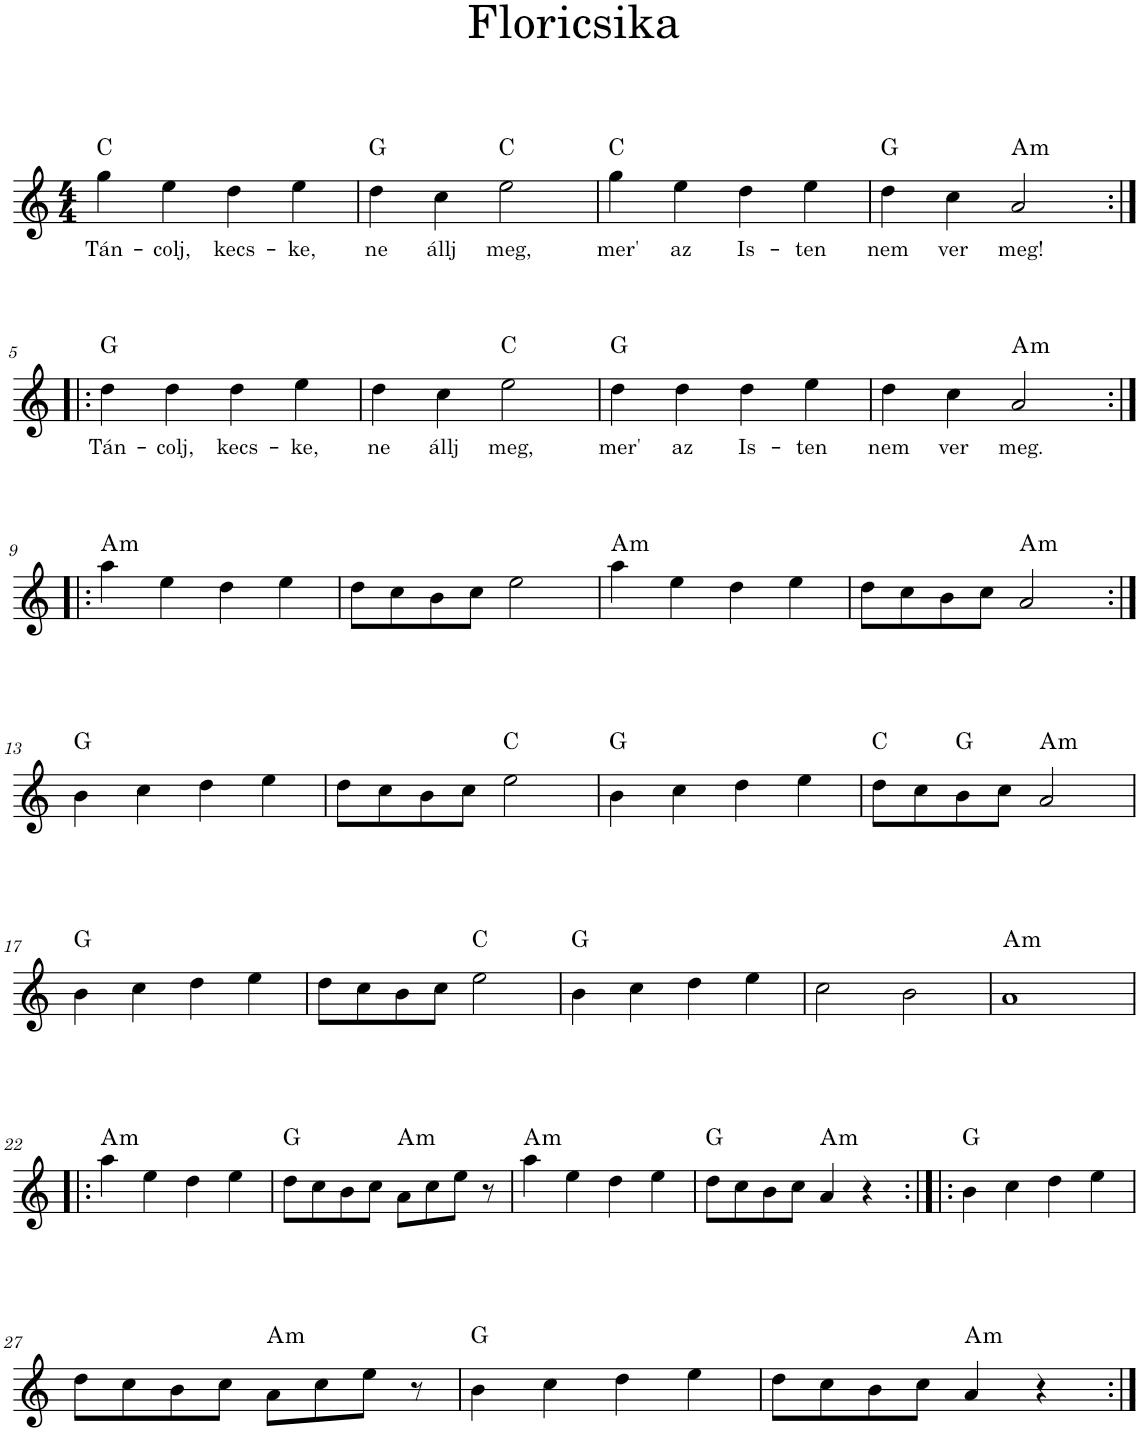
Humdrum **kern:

**kern	**text	**harte
*part1	*part1	*part1
*staff1	*staff1	*
*I"Piano	*	*
*I'Pno.	*	*
*clefG2	*	*
*k[]	*	*
*M4/4	*	*
=1	=1	=1
!	!LO:LY:b	!
4gg\	Tán-	C:maj
!	!LO:LY:b	!
4ee\	-colj,	.
!	!LO:LY:b	!
4dd\	kecs-	.
!	!LO:LY:b	!
4ee\	-ke,	.
=2	=2	=2
!	!LO:LY:b	!
4dd\	ne	G:maj
!	!LO:LY:b	!
4cc\	állj	.
!	!LO:LY:b	!
2ee\	meg,	C:maj
=3	=3	=3
!	!LO:LY:b	!
4gg\	mer'	C:maj
!	!LO:LY:b	!
4ee\	az	.
!	!LO:LY:b	!
4dd\	Is-	.
!	!LO:LY:b	!
4ee\	-ten	.
=4	=4	=4
!	!LO:LY:b	!
4dd\	nem	G:maj
!	!LO:LY:b	!
4cc\	ver	.
!	!LO:LY:b	!LO:H:kt=m
2a/	meg!	A:min
!!LO:LB:g=z
=5:|!|:	=5:|!|:	=5:|!|:
!	!LO:LY:b	!
4dd\	Tán-	G:maj
!	!LO:LY:b	!
4dd\	-colj,	.
!	!LO:LY:b	!
4dd\	kecs-	.
!	!LO:LY:b	!
4ee\	-ke,	.
=6	=6	=6
!	!LO:LY:b	!
4dd\	ne	.
!	!LO:LY:b	!
4cc\	állj	.
!	!LO:LY:b	!
2ee\	meg,	C:maj
=7	=7	=7
!	!LO:LY:b	!
4dd\	mer'	G:maj
!	!LO:LY:b	!
4dd\	az	.
!	!LO:LY:b	!
4dd\	Is-	.
!	!LO:LY:b	!
4ee\	-ten	.
=8	=8	=8
!	!LO:LY:b	!
4dd\	nem	.
!	!LO:LY:b	!
4cc\	ver	.
!	!LO:LY:b	!LO:H:kt=m
2a/	meg.	A:min
!!LO:LB:g=z
=9:|!|:	=9:|!|:	=9:|!|:
!	!	!LO:H:kt=m
4aa\	.	A:min
4ee\	.	.
4dd\	.	.
4ee\	.	.
=10	=10	=10
8dd\L	.	.
8cc\	.	.
8b\	.	.
8cc\J	.	.
2ee\	.	.
=11	=11	=11
!	!	!LO:H:kt=m
4aa\	.	A:min
4ee\	.	.
4dd\	.	.
4ee\	.	.
=12	=12	=12
8dd\L	.	.
8cc\	.	.
8b\	.	.
8cc\J	.	.
!	!	!LO:H:kt=m
2a/	.	A:min
!!LO:LB:g=z
=13:|!	=13:|!	=13:|!
4b\	.	G:maj
4cc\	.	.
4dd\	.	.
4ee\	.	.
=14	=14	=14
8dd\L	.	.
8cc\	.	.
8b\	.	.
8cc\J	.	.
2ee\	.	C:maj
=15	=15	=15
4b\	.	G:maj
4cc\	.	.
4dd\	.	.
4ee\	.	.
=16	=16	=16
8dd\L	.	C:maj
8cc\	.	.
8b\	.	G:maj
8cc\J	.	.
!	!	!LO:H:kt=m
2a/	.	A:min
!!LO:LB:g=z
=17	=17	=17
4b\	.	G:maj
4cc\	.	.
4dd\	.	.
4ee\	.	.
=18	=18	=18
8dd\L	.	.
8cc\	.	.
8b\	.	.
8cc\J	.	.
2ee\	.	C:maj
=19	=19	=19
4b\	.	G:maj
4cc\	.	.
4dd\	.	.
4ee\	.	.
=20	=20	=20
2cc\	.	.
2b\	.	.
=21	=21	=21
!	!	!LO:H:kt=m
1a	.	A:min
!!LO:LB:g=z
=22!|:	=22!|:	=22!|:
!	!	!LO:H:kt=m
4aa\	.	A:min
4ee\	.	.
4dd\	.	.
4ee\	.	.
=23	=23	=23
8dd\L	.	G:maj
8cc\	.	.
8b\	.	.
8cc\J	.	.
!	!	!LO:H:kt=m
8a\L	.	A:min
8cc\	.	.
8ee\J	.	.
8r	.	.
=24	=24	=24
!	!	!LO:H:kt=m
4aa\	.	A:min
4ee\	.	.
4dd\	.	.
4ee\	.	.
=25	=25	=25
8dd\L	.	G:maj
8cc\	.	.
8b\	.	.
8cc\J	.	.
!	!	!LO:H:kt=m
4a/	.	A:min
4r	.	.
=26:|!|:	=26:|!|:	=26:|!|:
4b\	.	G:maj
4cc\	.	.
4dd\	.	.
4ee\	.	.
!!LO:LB:g=z
=27	=27	=27
8dd\L	.	.
8cc\	.	.
8b\	.	.
8cc\J	.	.
!	!	!LO:H:kt=m
8a\L	.	A:min
8cc\	.	.
8ee\J	.	.
8r	.	.
=28	=28	=28
4b\	.	G:maj
4cc\	.	.
4dd\	.	.
4ee\	.	.
=29	=29	=29
8dd\L	.	.
8cc\	.	.
8b\	.	.
8cc\J	.	.
!	!	!LO:H:kt=m
4a/	.	A:min
4r	.	.
=:|!	=:|!	=:|!
*-	*-	*-
